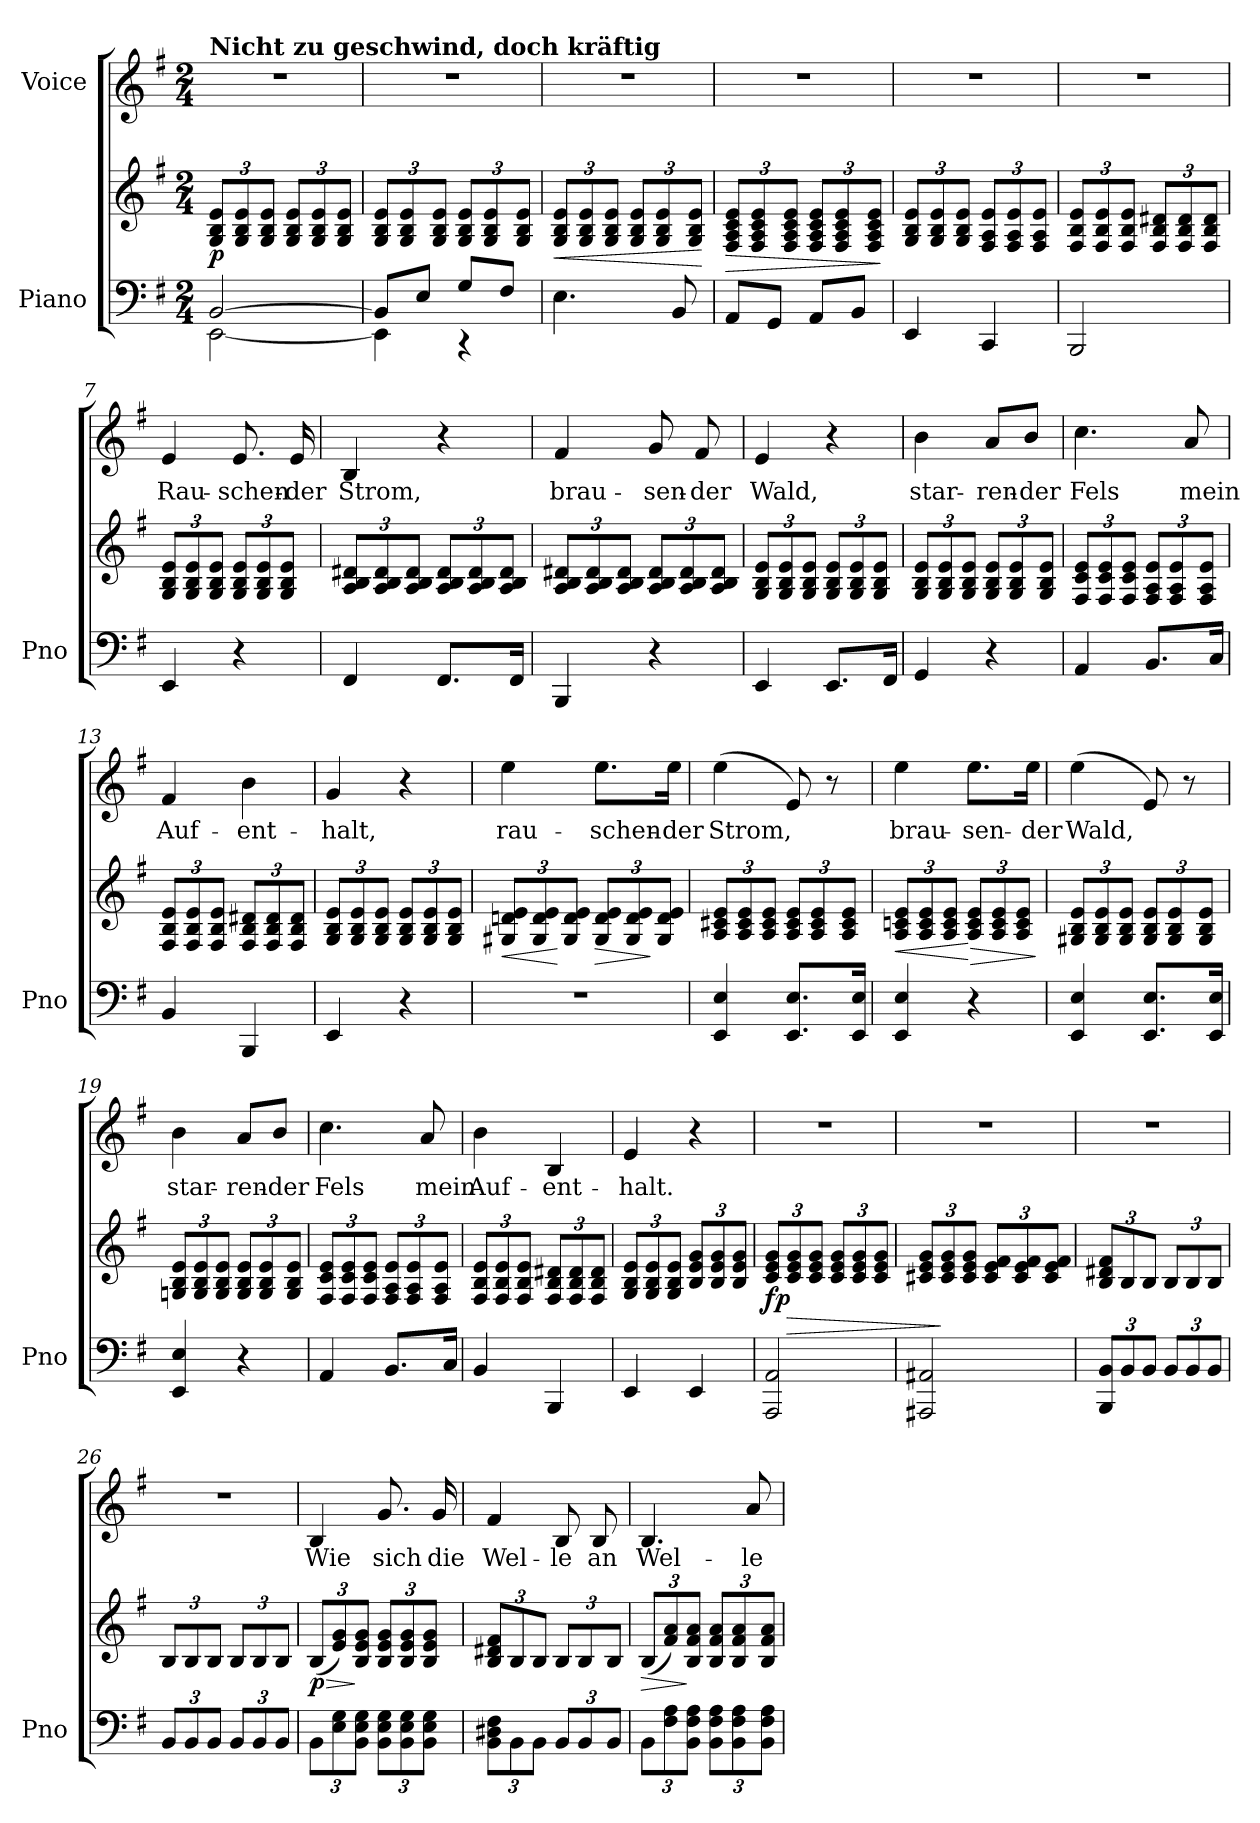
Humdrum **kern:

**kern	**kern	**dynam	**kern	**text
*part2	*part2	*part2	*part1	*part1
*staff3	*staff2	*staff2/3	*staff1	*staff1
*I"Piano	*	*	*I"Voice	*
*I'Pno	*	*	*	*
*clefF4	*clefG2	*	*clefG2	*
*k[f#]	*k[f#]	*	*k[f#]	*
*M2/4	*M2/4	*	*M2/4	*
=1	=1	=1	=1	=1
*^	*	*	*	*
*	*	*Xbrackettup	*	*	*
!	!	!	!	!LO:TX:a:B:t=Nicht zu geschwind, doch kräftig	!
!	!	!	!LO:DY:b	!	!
[2BB/	[2EE\	12G/ 12B/ 12e/L	p	2r	.
.	.	12G/ 12B/ 12e/	.	.	.
.	.	12G/ 12B/ 12e/J	.	.	.
.	.	12G/ 12B/ 12e/L	.	.	.
.	.	12G/ 12B/ 12e/	.	.	.
.	.	12G/ 12B/ 12e/J	.	.	.
=2	=2	=2	=2	=2	=2
8BB/L]	4EE\]	12G/ 12B/ 12e/L	.	2r	.
.	.	12G/ 12B/ 12e/	.	.	.
8E/J	.	.	.	.	.
.	.	12G/ 12B/ 12e/J	.	.	.
8G/L	4r	12G/ 12B/ 12e/L	.	.	.
.	.	12G/ 12B/ 12e/	.	.	.
8F#/J	.	.	.	.	.
.	.	12G/ 12B/ 12e/J	.	.	.
*v	*v	*	*	*	*
=3	=3	=3	=3	=3
!	!	!LO:HP:b	!	!
4.E\	12G/ 12B/ 12e/L	<	2r	.
.	12G/ 12B/ 12e/	.	.	.
.	12G/ 12B/ 12e/J	.	.	.
.	12G/ 12B/ 12e/L	.	.	.
.	12G/ 12B/ 12e/	.	.	.
8BB/	.	.	.	.
.	12G/ 12B/ 12e/J	.	.	.
.	.	[	.	.
=4	=4	=4	=4	=4
!	!	!LO:HP:b	!	!
8AA/L	12F#/ 12A/ 12c/ 12e/L	>	2r	.
.	12F#/ 12A/ 12c/ 12e/	.	.	.
8GG/J	.	.	.	.
.	12F#/ 12A/ 12c/ 12e/J	.	.	.
8AA/L	12F#/ 12A/ 12c/ 12e/L	.	.	.
.	12F#/ 12A/ 12c/ 12e/	.	.	.
8BB/J	.	.	.	.
.	12F#/ 12A/ 12c/ 12e/J	.	.	.
.	.	]	.	.
=5	=5	=5	=5	=5
4EE/	12G/ 12B/ 12e/L	.	2r	.
.	12G/ 12B/ 12e/	.	.	.
.	12G/ 12B/ 12e/J	.	.	.
4CC/	12F#/ 12A/ 12e/L	.	.	.
.	12F#/ 12A/ 12e/	.	.	.
.	12F#/ 12A/ 12e/J	.	.	.
!!LO:LB:g=z
=6	=6	=6	=6	=6
2BBB/	12F#/ 12B/ 12e/L	.	2r	.
.	12F#/ 12B/ 12e/	.	.	.
.	12F#/ 12B/ 12e/J	.	.	.
.	12F#/ 12B/ 12d#X/L	.	.	.
.	12F#/ 12B/ 12d#/	.	.	.
.	12F#/ 12B/ 12d#/J	.	.	.
=7	=7	=7	=7	=7
!	!	!	!	!LO:LY:b
4EE/	12G/ 12B/ 12e/L	.	4e/	Rau-
.	12G/ 12B/ 12e/	.	.	.
.	12G/ 12B/ 12e/J	.	.	.
!	!	!	!	!LO:LY:b
4r	12G/ 12B/ 12e/L	.	8.e/	-schen-
.	12G/ 12B/ 12e/	.	.	.
.	12G/ 12B/ 12e/J	.	.	.
!	!	!	!	!LO:LY:b
.	.	.	16e/	-der
=8	=8	=8	=8	=8
!	!	!	!	!LO:LY:b
4FF#/	12A/ 12B/ 12d#X/L	.	4B/	Strom,
.	12A/ 12B/ 12d#/	.	.	.
.	12A/ 12B/ 12d#/J	.	.	.
8.FF#/L	12A/ 12B/ 12d#/L	.	4r	.
.	12A/ 12B/ 12d#/	.	.	.
.	12A/ 12B/ 12d#/J	.	.	.
16FF#/Jk	.	.	.	.
=9	=9	=9	=9	=9
!	!	!	!	!LO:LY:b
4BBB/	12A/ 12B/ 12d#X/L	.	4f#/	brau-
.	12A/ 12B/ 12d#/	.	.	.
.	12A/ 12B/ 12d#/J	.	.	.
!	!	!	!	!LO:LY:b
4r	12A/ 12B/ 12d#/L	.	8g/	-sen-
.	12A/ 12B/ 12d#/	.	.	.
!	!	!	!	!LO:LY:b
.	.	.	8f#/	-der
.	12A/ 12B/ 12d#/J	.	.	.
=10	=10	=10	=10	=10
!	!	!	!	!LO:LY:b
4EE/	12G/ 12B/ 12e/L	.	4e/	Wald,
.	12G/ 12B/ 12e/	.	.	.
.	12G/ 12B/ 12e/J	.	.	.
8.EE/L	12G/ 12B/ 12e/L	.	4r	.
.	12G/ 12B/ 12e/	.	.	.
.	12G/ 12B/ 12e/J	.	.	.
16FF#/Jk	.	.	.	.
!!LO:LB:g=z
=11	=11	=11	=11	=11
!	!	!	!	!LO:LY:b
4GG/	12G/ 12B/ 12e/L	.	4b\	star-
.	12G/ 12B/ 12e/	.	.	.
.	12G/ 12B/ 12e/J	.	.	.
!	!	!	!	!LO:LY:b
4r	12G/ 12B/ 12e/L	.	8a/L	-ren-
.	12G/ 12B/ 12e/	.	.	.
!	!	!	!	!LO:LY:b
.	.	.	8b/J	-der
.	12G/ 12B/ 12e/J	.	.	.
=12	=12	=12	=12	=12
!	!	!	!	!LO:LY:b
4AA/	12F#/ 12c/ 12e/L	.	4.cc\	Fels
.	12F#/ 12c/ 12e/	.	.	.
.	12F#/ 12c/ 12e/J	.	.	.
8.BB/L	12F#/ 12A/ 12e/L	.	.	.
.	12F#/ 12A/ 12e/	.	.	.
!	!	!	!	!LO:LY:b
.	.	.	8a/	mein
.	12F#/ 12A/ 12e/J	.	.	.
16C/Jk	.	.	.	.
=13	=13	=13	=13	=13
!	!	!	!	!LO:LY:b
4BB/	12F#/ 12B/ 12e/L	.	4f#/	Auf-
.	12F#/ 12B/ 12e/	.	.	.
.	12F#/ 12B/ 12e/J	.	.	.
!	!	!	!	!LO:LY:b
4BBB/	12F#/ 12B/ 12d#X/L	.	4b\	-ent-
.	12F#/ 12B/ 12d#/	.	.	.
.	12F#/ 12B/ 12d#/J	.	.	.
=14	=14	=14	=14	=14
!	!	!	!	!LO:LY:b
4EE/	12G/ 12B/ 12e/L	.	4g/	-halt,
.	12G/ 12B/ 12e/	.	.	.
.	12G/ 12B/ 12e/J	.	.	.
4r	12G/ 12B/ 12e/L	.	4r	.
.	12G/ 12B/ 12e/	.	.	.
.	12G/ 12B/ 12e/J	.	.	.
=15	=15	=15	=15	=15
!	!	!LO:HP:b	!	!LO:LY:b
2r	12G#X/ 12dn/ 12e/L	<	4ee\	rau-
.	12G#/ 12d/ 12e/	.	.	.
.	12G#/ 12d/ 12e/J	[	.	.
!	!	!LO:HP:b	!	!LO:LY:b
.	12G#/ 12d/ 12e/L	>	8.ee\L	-schen-
.	12G#/ 12d/ 12e/	.	.	.
.	12G#/ 12d/ 12e/J	]	.	.
!	!	!	!	!LO:LY:b
.	.	.	16ee\Jk	-der
=16	=16	=16	=16	=16
!	!	!	!	!LO:LY:b
4EE/ 4E/	12A/ 12c#X/ 12e/L	.	(>4ee\	Strom,
.	12A/ 12c#/ 12e/	.	.	.
.	12A/ 12c#/ 12e/J	.	.	.
8.EE/ 8.E/L	12A/ 12c#/ 12e/L	.	8e/)	.
.	12A/ 12c#/ 12e/	.	.	.
.	.	.	8r	.
.	12A/ 12c#/ 12e/J	.	.	.
16EE/ 16E/Jk	.	.	.	.
!!LO:LB:g=z
=17	=17	=17	=17	=17
!	!	!LO:HP:b	!	!LO:LY:b
4EE/ 4E/	12A/ 12cn/ 12e/L	<	4ee\	brau-
.	12A/ 12c/ 12e/	.	.	.
.	12A/ 12c/ 12e/J	.	.	.
!	!	!LO:HP:n=1:b	!	!LO:LY:b
4r	12A/ 12c/ 12e/L	[ >	8.ee\L	-sen-
.	12A/ 12c/ 12e/	.	.	.
.	12A/ 12c/ 12e/J	.	.	.
!	!	!	!	!LO:LY:b
.	.	.	16ee\Jk	-der
.	.	]	.	.
=18	=18	=18	=18	=18
!	!	!	!	!LO:LY:b
4EE/ 4E/	12G#X/ 12B/ 12e/L	.	(>4ee\	Wald,
.	12G#/ 12B/ 12e/	.	.	.
.	12G#/ 12B/ 12e/J	.	.	.
8.EE/ 8.E/L	12G#/ 12B/ 12e/L	.	8e/)	.
.	12G#/ 12B/ 12e/	.	.	.
.	.	.	8r	.
.	12G#/ 12B/ 12e/J	.	.	.
16EE/ 16E/Jk	.	.	.	.
=19	=19	=19	=19	=19
!	!	!	!	!LO:LY:b
4EE/ 4E/	12Gn/ 12B/ 12e/L	.	4b\	star-
.	12G/ 12B/ 12e/	.	.	.
.	12G/ 12B/ 12e/J	.	.	.
!	!	!	!	!LO:LY:b
4r	12G/ 12B/ 12e/L	.	8a/L	-ren-
.	12G/ 12B/ 12e/	.	.	.
!	!	!	!	!LO:LY:b
.	.	.	8b/J	-der
.	12G/ 12B/ 12e/J	.	.	.
=20	=20	=20	=20	=20
!	!	!	!	!LO:LY:b
4AA/	12F#/ 12c/ 12e/L	.	4.cc\	Fels
.	12F#/ 12c/ 12e/	.	.	.
.	12F#/ 12c/ 12e/J	.	.	.
8.BB/L	12F#/ 12A/ 12e/L	.	.	.
.	12F#/ 12A/ 12e/	.	.	.
!	!	!	!	!LO:LY:b
.	.	.	8a/	mein
.	12F#/ 12A/ 12e/J	.	.	.
16C/Jk	.	.	.	.
=21	=21	=21	=21	=21
!	!	!	!	!LO:LY:b
4BB/	12F#/ 12B/ 12e/L	.	4b\	Auf-
.	12F#/ 12B/ 12e/	.	.	.
.	12F#/ 12B/ 12e/J	.	.	.
!	!	!	!	!LO:LY:b
4BBB/	12F#/ 12B/ 12d#X/L	.	4B/	-ent-
.	12F#/ 12B/ 12d#/	.	.	.
.	12F#/ 12B/ 12d#/J	.	.	.
=22	=22	=22	=22	=22
!	!	!	!	!LO:LY:b
4EE/	12G/ 12B/ 12e/L	.	4e/	-halt.
.	12G/ 12B/ 12e/	.	.	.
.	12G/ 12B/ 12e/J	.	.	.
4EE/	12B/ 12e/ 12g/L	.	4r	.
.	12B/ 12e/ 12g/	.	.	.
.	12B/ 12e/ 12g/J	.	.	.
!!LO:PB:g=z
=23	=23	=23	=23	=23
!	!	!LO:DY:b	!	!
2AAA/ 2AA/	12c/ 12e/ 12g/L	fp	2r	.
!	!	!LO:HP:b	!	!
.	12c/ 12e/ 12g/	>	.	.
.	12c/ 12e/ 12g/J	.	.	.
.	12c/ 12e/ 12g/L	.	.	.
.	12c/ 12e/ 12g/	.	.	.
.	12c/ 12e/ 12g/J	.	.	.
=24	=24	=24	=24	=24
2AAA#X/ 2AA#X/	12c#X/ 12e/ 12g/L	.	2r	.
.	12c#/ 12e/ 12g/	]	.	.
.	12c#/ 12e/ 12g/J	.	.	.
.	12c#/ 12e/ 12f#/L	.	.	.
.	12c#/ 12e/ 12f#/	.	.	.
.	12c#/ 12e/ 12f#/J	.	.	.
=25	=25	=25	=25	=25
*Xbrackettup	*	*	*	*
12BBB/ 12BB/L	12B/ 12d#X/ 12f#/L	.	2r	.
12BB/	12B/	.	.	.
12BB/J	12B/J	.	.	.
12BB/L	12B/L	.	.	.
12BB/	12B/	.	.	.
12BB/J	12B/J	.	.	.
=26	=26	=26	=26	=26
12BB/L	12B/L	.	2r	.
12BB/	12B/	.	.	.
12BB/J	12B/J	.	.	.
12BB/L	12B/L	.	.	.
12BB/	12B/	.	.	.
12BB/J	12B/J	.	.	.
=27	=27	=27	=27	=27
!	!	!LO:HP:b	!	!LO:LY:b
!	!	!LO:DY:n=1:b	!	!
12BB\L	(<12B/L	> p	4B/	Wie
12E\ 12G\	12e/ 12g/)	.	.	.
12BB\ 12E\ 12G\J	12B/ 12e/ 12g/J	]	.	.
!	!	!	!	!LO:LY:b
12BB\ 12E\ 12G\L	12B/ 12e/ 12g/L	.	8.g/	sich
12BB\ 12E\ 12G\	12B/ 12e/ 12g/	.	.	.
12BB\ 12E\ 12G\J	12B/ 12e/ 12g/J	.	.	.
!	!	!	!	!LO:LY:b
.	.	.	16g/	die
=28	=28	=28	=28	=28
!	!	!	!	!LO:LY:b
12BB\ 12D#X\ 12F#\L	12B/ 12d#X/ 12f#/L	.	4f#/	Wel-
12BB\	12B/	.	.	.
12BB\J	12B/J	.	.	.
!	!	!	!	!LO:LY:b
12BB/L	12B/L	.	8B/	-le
12BB/	12B/	.	.	.
!	!	!	!	!LO:LY:b
.	.	.	8B/	an
12BB/J	12B/J	.	.	.
!!LO:LB:g=z
=29	=29	=29	=29	=29
!	!	!LO:HP:b	!	!LO:LY:b
12BB\L	(<12B/L	>	4.B/	Wel-
12F#\ 12A\	12f#/ 12a/)	.	.	.
12BB\ 12F#\ 12A\J	12B/ 12f#/ 12a/J	]	.	.
12BB\ 12F#\ 12A\L	12B/ 12f#/ 12a/L	.	.	.
12BB\ 12F#\ 12A\	12B/ 12f#/ 12a/	.	.	.
!	!	!	!	!LO:LY:b
.	.	.	8a/	-le
12BB\ 12F#\ 12A\J	12B/ 12f#/ 12a/J	.	.	.
=	=	=	=	=
*-	*-	*-	*-	*-
